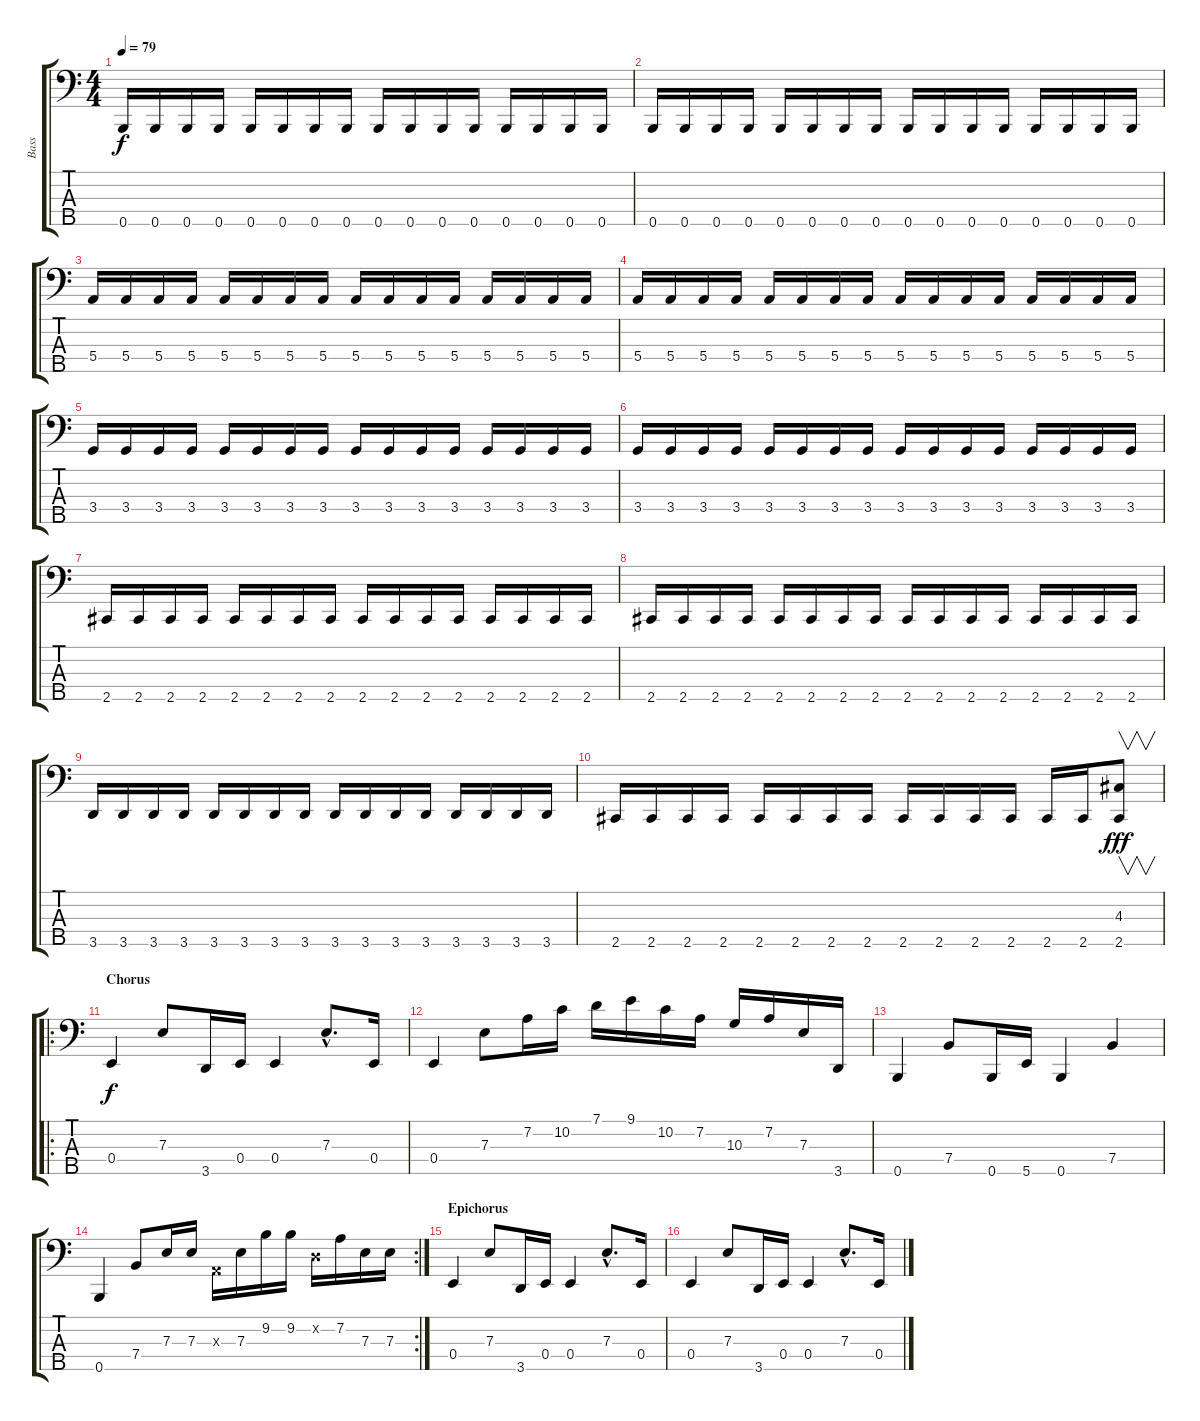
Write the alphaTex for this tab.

\track ("Bass" "Bass") {instrument slapbass1}
\staff {score tabs}
\tuning (G2 D2 A1 E1 B0) {hide}
\ts (4 4)
\tempo 79
\clef f4
\ks c
0.5.16{dy f} 0.5.16 0.5.16 0.5.16 0.5.16 0.5.16 0.5.16 0.5.16 0.5.16 0.5.16 0.5.16 0.5.16 0.5.16 0.5.16 0.5.16 0.5.16 |
0.5.16 0.5.16 0.5.16 0.5.16 0.5.16 0.5.16 0.5.16 0.5.16 0.5.16 0.5.16 0.5.16 0.5.16 0.5.16 0.5.16 0.5.16 0.5.16 |
5.4.16 5.4.16 5.4.16 5.4.16 5.4.16 5.4.16 5.4.16 5.4.16 5.4.16 5.4.16 5.4.16 5.4.16 5.4.16 5.4.16 5.4.16 5.4.16 |
5.4.16 5.4.16 5.4.16 5.4.16 5.4.16 5.4.16 5.4.16 5.4.16 5.4.16 5.4.16 5.4.16 5.4.16 5.4.16 5.4.16 5.4.16 5.4.16 |
3.4.16 3.4.16 3.4.16 3.4.16 3.4.16 3.4.16 3.4.16 3.4.16 3.4.16 3.4.16 3.4.16 3.4.16 3.4.16 3.4.16 3.4.16 3.4.16 |
3.4.16 3.4.16 3.4.16 3.4.16 3.4.16 3.4.16 3.4.16 3.4.16 3.4.16 3.4.16 3.4.16 3.4.16 3.4.16 3.4.16 3.4.16 3.4.16 |
2.5.16 2.5.16 2.5.16 2.5.16 2.5.16 2.5.16 2.5.16 2.5.16 2.5.16 2.5.16 2.5.16 2.5.16 2.5.16 2.5.16 2.5.16 2.5.16 |
2.5.16 2.5.16 2.5.16 2.5.16 2.5.16 2.5.16 2.5.16 2.5.16 2.5.16 2.5.16 2.5.16 2.5.16 2.5.16 2.5.16 2.5.16 2.5.16 |
3.5.16 3.5.16 3.5.16 3.5.16 3.5.16 3.5.16 3.5.16 3.5.16 3.5.16 3.5.16 3.5.16 3.5.16 3.5.16 3.5.16 3.5.16 3.5.16 |
2.5.16 2.5.16 2.5.16 2.5.16 2.5.16 2.5.16 2.5.16 2.5.16 2.5.16 2.5.16 2.5.16 2.5.16 2.5.16 2.5.16 (4.3 2.5).8{v dy fff} |
\ro
\section ("" "Chorus")
0.4.4{dy f instrument slapbass1} 7.3.8 3.5.16 0.4.16 0.4.4 7.3{hac}.8{d} 0.4.16 |
0.4.4 7.3.8 7.2.16 10.2.16 7.1.16 9.1.16 10.2.16 7.2.16 10.3.16 7.2.16 7.3.16 3.5.16 |
0.5.4 7.4.8 0.5.16 5.5.16 0.5.4 7.4.4 |
\rc 2
0.5.4 7.4.8 7.3.16 7.3.16 0.3{x}.16 7.3.16 9.2.16 9.2.16 0.2{x}.16 7.2.16 7.3.16 7.3.16 |
\section ("" "Epichorus")
0.4.4 7.3.8 3.5.16 0.4.16 0.4.4 7.3{hac}.8{d} 0.4.16 |
0.4.4 7.3.8 3.5.16 0.4.16 0.4.4 7.3{hac}.8{d} 0.4.16
